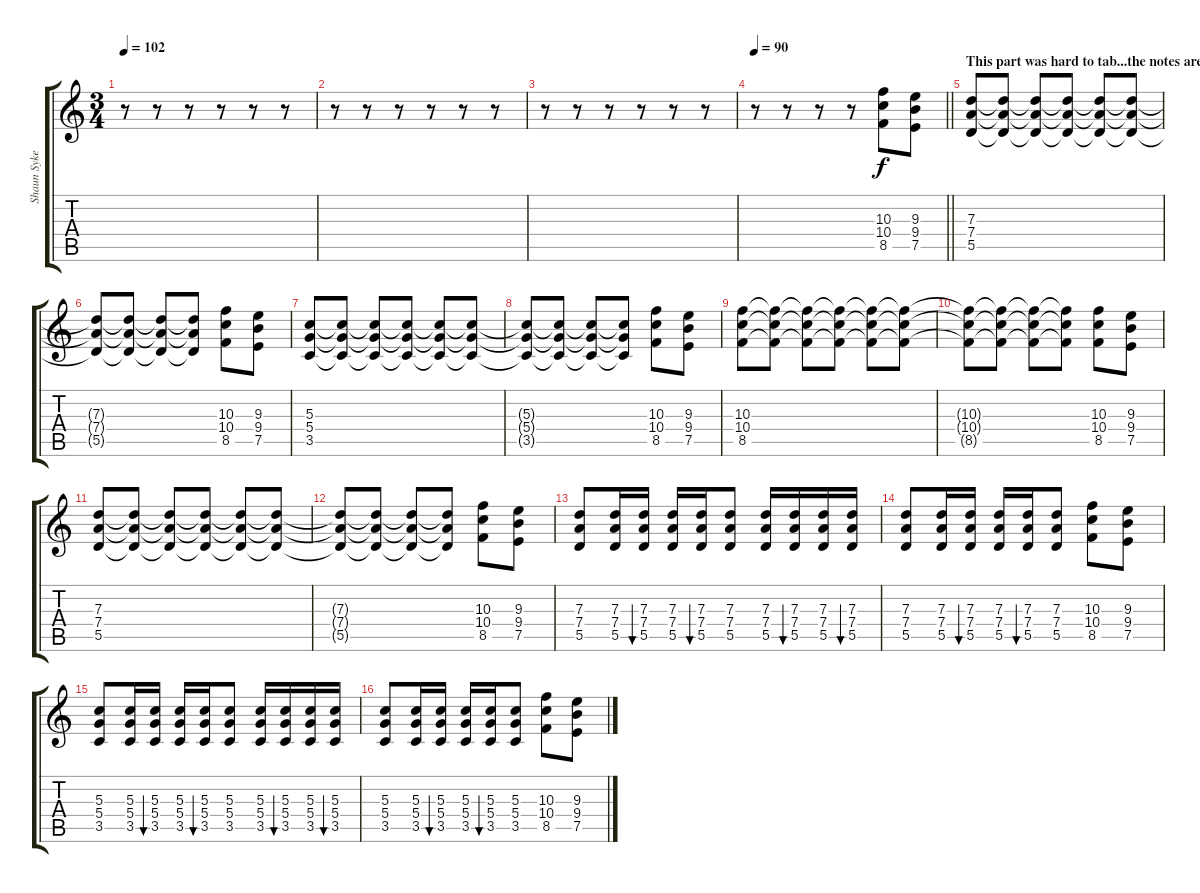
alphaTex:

\track ("Shaun Sykes" "Shaun Syke") {instrument distortionguitar}
\staff {score tabs}
\tuning (E4 B3 G3 D3 A2 D2) {hide}
\ts (3 4)
\tempo 102
\clef g2
\ks c
r.8{dy f} r.8 r.8 r.8 r.8 r.8 |
r.8 r.8 r.8 r.8 r.8 r.8 |
r.8 r.8 r.8 r.8 r.8 r.8 |
\tempo 90
\barLineRight lightlight
r.8 r.8 r.8 r.8 (10.3 10.4 8.5).8 (9.3 9.4 7.5).8 |
\section ("" "This part was hard to tab...the notes are right but the tempo might be off a bit...")
(7.3 7.4 5.5).8 (7.3{t} 7.4{t} 5.5{t}).8 (7.3{t} 7.4{t} 5.5{t}).8 (7.3{t} 7.4{t} 5.5{t}).8 (7.3{t} 7.4{t} 5.5{t}).8 (7.3{t} 7.4{t} 5.5{t}).8 |
(7.3{t} 7.4{t} 5.5{t}).8 (7.3{t} 7.4{t} 5.5{t}).8 (7.3{t} 7.4{t} 5.5{t}).8 (7.3{t} 7.4{t} 5.5{t}).8 (10.3 10.4 8.5).8 (9.3 9.4 7.5).8 |
(5.3 5.4 3.5).8 (5.3{t} 5.4{t} 3.5{t}).8 (5.3{t} 5.4{t} 3.5{t}).8 (5.3{t} 5.4{t} 3.5{t}).8 (5.3{t} 5.4{t} 3.5{t}).8 (5.3{t} 5.4{t} 3.5{t}).8 |
(5.3{t} 5.4{t} 3.5{t}).8 (5.3{t} 5.4{t} 3.5{t}).8 (5.3{t} 5.4{t} 3.5{t}).8 (5.3{t} 5.4{t} 3.5{t}).8 (10.3 10.4 8.5).8 (9.3 9.4 7.5).8 |
(10.3 10.4 8.5).8 (10.3{t} 10.4{t} 8.5{t}).8 (10.3{t} 10.4{t} 8.5{t}).8 (10.3{t} 10.4{t} 8.5{t}).8 (10.3{t} 10.4{t} 8.5{t}).8 (10.3{t} 10.4{t} 8.5{t}).8 |
(10.3{t} 10.4{t} 8.5{t}).8 (10.3{t} 10.4{t} 8.5{t}).8 (10.3{t} 10.4{t} 8.5{t}).8 (10.3{t} 10.4{t} 8.5{t}).8 (10.3 10.4 8.5).8 (9.3 9.4 7.5).8 |
(7.3 7.4 5.5).8 (7.3{t} 7.4{t} 5.5{t}).8 (7.3{t} 7.4{t} 5.5{t}).8 (7.3{t} 7.4{t} 5.5{t}).8 (7.3{t} 7.4{t} 5.5{t}).8 (7.3{t} 7.4{t} 5.5{t}).8 |
(7.3{t} 7.4{t} 5.5{t}).8 (7.3{t} 7.4{t} 5.5{t}).8 (7.3{t} 7.4{t} 5.5{t}).8 (7.3{t} 7.4{t} 5.5{t}).8 (10.3 10.4 8.5).8 (9.3 9.4 7.5).8 |
(7.3 7.4 5.5).8 (7.3 7.4 5.5).16 (7.3 7.4 5.5).16{bu 60} (7.3 7.4 5.5).16 (7.3 7.4 5.5).16{bu 60} (7.3 7.4 5.5).8 (7.3 7.4 5.5).16 (7.3 7.4 5.5).16{bu 60} (7.3 7.4 5.5).16 (7.3 7.4 5.5).16{bu 60} |
(7.3 7.4 5.5).8 (7.3 7.4 5.5).16 (7.3 7.4 5.5).16{bu 60} (7.3 7.4 5.5).16 (7.3 7.4 5.5).16{bu 60} (7.3 7.4 5.5).8 (10.3 10.4 8.5).8 (9.3 9.4 7.5).8 |
(5.3 5.4 3.5).8 (5.3 5.4 3.5).16 (5.3 5.4 3.5).16{bu 60} (5.3 5.4 3.5).16 (5.3 5.4 3.5).16{bu 60} (5.3 5.4 3.5).8 (5.3 5.4 3.5).16 (5.3 5.4 3.5).16{bu 60} (5.3 5.4 3.5).16 (5.3 5.4 3.5).16{bu 60} |
(5.3 5.4 3.5).8 (5.3 5.4 3.5).16 (5.3 5.4 3.5).16{bu 60} (5.3 5.4 3.5).16 (5.3 5.4 3.5).16{bu 60} (5.3 5.4 3.5).8 (10.3 10.4 8.5).8 (9.3 9.4 7.5).8
